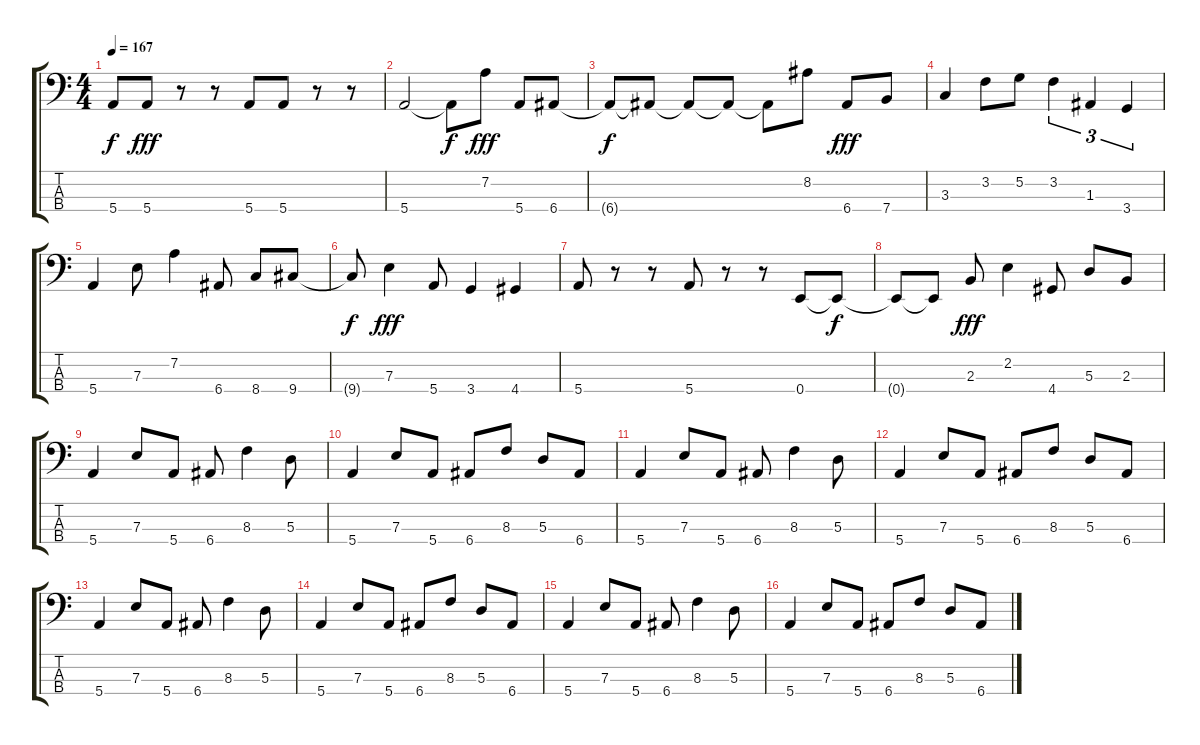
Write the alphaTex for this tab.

\track "" {instrument electricbassfinger}
\staff {score tabs}
\tuning (G2 D2 A1 E1) {hide}
\ts (4 4)
\tempo 167
\clef f4
\ks c
5.4.8{dy f} 5.4.8{dy fff} r.8 r.8 5.4.8 5.4.8 r.8 r.8 |
5.4.2 5.4{t}.8{dy f} 7.2.8{dy fff} 5.4.8 6.4.8 |
6.4{t}.8{dy f} 6.4{t}.8 6.4{t}.8 6.4{t}.8 6.4{t}.8 8.2.8 6.4.8{dy fff} 7.4.8 |
3.3.4 3.2.8 5.2.8 3.2.4{tu (3 2)} 1.3.4{tu (3 2)} 3.4.4{tu (3 2)} |
5.4.4 7.3.8 7.2.4 6.4.8 8.4.8 9.4.8 |
9.4{t}.8{dy f} 7.3.4{dy fff} 5.4.8 3.4.4 4.4.4 |
5.4.8 r.8 r.8 5.4.8 r.8 r.8 0.4.8 0.4{t}.8{dy f} |
0.4{t}.8 0.4{t}.8 2.3.8{dy fff} 2.2.4 4.4.8 5.3.8 2.3.8 |
5.4.4 7.3.8 5.4.8 6.4.8 8.3.4 5.3.8 |
5.4.4 7.3.8 5.4.8 6.4.8 8.3.8 5.3.8 6.4.8 |
5.4.4 7.3.8 5.4.8 6.4.8 8.3.4 5.3.8 |
5.4.4 7.3.8 5.4.8 6.4.8 8.3.8 5.3.8 6.4.8 |
5.4.4 7.3.8 5.4.8 6.4.8 8.3.4 5.3.8 |
5.4.4 7.3.8 5.4.8 6.4.8 8.3.8 5.3.8 6.4.8 |
5.4.4 7.3.8 5.4.8 6.4.8 8.3.4 5.3.8 |
5.4.4 7.3.8 5.4.8 6.4.8 8.3.8 5.3.8 6.4.8
